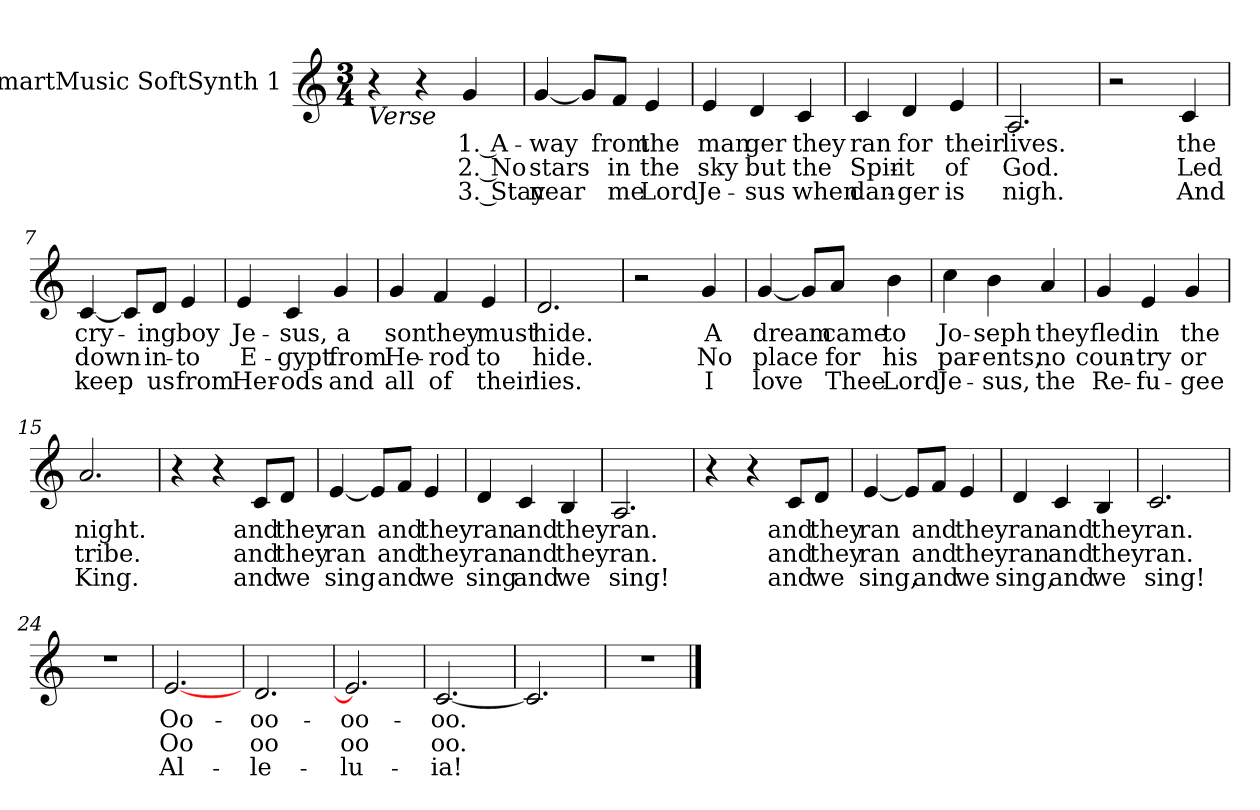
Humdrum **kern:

**kern	**text	**text	**text
*part1	*part1	*part1	*part1
*staff1	*staff1	*staff1	*staff1
*I"SmartMusic SoftSynth 1	*	*	*
*clefG2	*	*	*
*k[]	*	*	*
*M3/4	*	*	*
=1	=1	=1	=1
!LO:TX:b:i:t=Verse	!	!	!
4r	.	.	.
4r	.	.	.
!	!LO:LY:b	!LO:LY:b	!LO:LY:b
4g/	1. A-	2. No	3. Stay
=2	=2	=2	=2
!	!LO:LY:b	!LO:LY:b	!LO:LY:b
[4g/	-way	stars	near
8g/L]	.	.	.
!	!LO:LY:b	!LO:LY:b	!LO:LY:b
8f/J	from	in	me
!	!LO:LY:b	!LO:LY:b	!LO:LY:b
4e/	the	the	Lord
=3	=3	=3	=3
!	!LO:LY:b	!LO:LY:b	!LO:LY:b
4e/	man-	sky	Je-
!	!LO:LY:b	!LO:LY:b	!LO:LY:b
4d/	-ger	but	-sus
!	!LO:LY:b	!LO:LY:b	!LO:LY:b
4c/	they	the	when
=4	=4	=4	=4
!	!LO:LY:b	!LO:LY:b	!LO:LY:b
4c/	ran	Spir-	dan-
!	!LO:LY:b	!LO:LY:b	!LO:LY:b
4d/	for	-it	-ger
!	!LO:LY:b	!LO:LY:b	!LO:LY:b
4e/	their	of	is
=5	=5	=5	=5
!	!LO:LY:b	!LO:LY:b	!LO:LY:b
2.A/	lives.	God.	nigh.
=6	=6	=6	=6
2r	.	.	.
!	!LO:LY:b	!LO:LY:b	!LO:LY:b
4c/	the	Led	And
!!LO:LB:g=z
=7	=7	=7	=7
!	!LO:LY:b	!LO:LY:b	!LO:LY:b
[4c/	cry-	down	keep
8c/L]	.	.	.
!	!LO:LY:b	!LO:LY:b	!LO:LY:b
8d/J	-ing	in-	us
!	!LO:LY:b	!LO:LY:b	!LO:LY:b
4e/	boy	-to	from
=8	=8	=8	=8
!	!LO:LY:b	!LO:LY:b	!LO:LY:b
4e/	Je-	E-	Her-
!	!LO:LY:b	!LO:LY:b	!LO:LY:b
4c/	-sus,	-gypt	-ods
!	!LO:LY:b	!LO:LY:b	!LO:LY:b
4g/	a	from	and
=9	=9	=9	=9
!	!LO:LY:b	!LO:LY:b	!LO:LY:b
4g/	son	He-	all
!	!LO:LY:b	!LO:LY:b	!LO:LY:b
4f/	they	-rod	of
!	!LO:LY:b	!LO:LY:b	!LO:LY:b
4e/	must	to	their
=10	=10	=10	=10
!	!LO:LY:b	!LO:LY:b	!LO:LY:b
2.d/	hide.	hide.	lies.
=11	=11	=11	=11
2r	.	.	.
!	!LO:LY:b	!LO:LY:b	!LO:LY:b
4g/	A	No	I
=12	=12	=12	=12
!	!LO:LY:b	!LO:LY:b	!LO:LY:b
[4g/	dream	place	love
8g/L]	.	.	.
!	!LO:LY:b	!LO:LY:b	!LO:LY:b
8a/J	came	for	Thee
!	!LO:LY:b	!LO:LY:b	!LO:LY:b
4b\	to	his	Lord
!!LO:LB:g=z
=13	=13	=13	=13
!	!LO:LY:b	!LO:LY:b	!LO:LY:b
4cc\	Jo-	par-	Je-
!	!LO:LY:b	!LO:LY:b	!LO:LY:b
4b\	-seph	-ents,	-sus,
!	!LO:LY:b	!LO:LY:b	!LO:LY:b
4a/	they	no	the
=14	=14	=14	=14
!	!LO:LY:b	!LO:LY:b	!LO:LY:b
4g/	fled	coun-	Re-
!	!LO:LY:b	!LO:LY:b	!LO:LY:b
4e/	in	-try	-fu-
!	!LO:LY:b	!LO:LY:b	!LO:LY:b
4g/	the	or	-gee
=15	=15	=15	=15
!	!LO:LY:b	!LO:LY:b	!LO:LY:b
2.a/	night.	tribe.	King.
=16	=16	=16	=16
4r	.	.	.
4r	.	.	.
!	!LO:LY:b	!LO:LY:b	!LO:LY:b
8c/L	and	and	and
!	!LO:LY:b	!LO:LY:b	!LO:LY:b
8d/J	they	they	we
=17	=17	=17	=17
!	!LO:LY:b	!LO:LY:b	!LO:LY:b
[4e/	ran	ran	sing
8e/L]	.	.	.
!	!LO:LY:b	!LO:LY:b	!LO:LY:b
8f/J	and	and	and
!	!LO:LY:b	!LO:LY:b	!LO:LY:b
4e/	they	they	we
=18	=18	=18	=18
!	!LO:LY:b	!LO:LY:b	!LO:LY:b
4d/	ran	ran	sing
!	!LO:LY:b	!LO:LY:b	!LO:LY:b
4c/	and	and	and
!	!LO:LY:b	!LO:LY:b	!LO:LY:b
4B/	they	they	we
!!LO:LB:g=z
=19	=19	=19	=19
!	!LO:LY:b	!LO:LY:b	!LO:LY:b
2.A/	ran.	ran.	sing!
=20	=20	=20	=20
4r	.	.	.
4r	.	.	.
!	!LO:LY:b	!LO:LY:b	!LO:LY:b
8c/L	and	and	and
!	!LO:LY:b	!LO:LY:b	!LO:LY:b
8d/J	they	they	we
=21	=21	=21	=21
!	!LO:LY:b	!LO:LY:b	!LO:LY:b
[4e/	ran	ran	sing,
8e/L]	.	.	.
!	!LO:LY:b	!LO:LY:b	!LO:LY:b
8f/J	and	and	and
!	!LO:LY:b	!LO:LY:b	!LO:LY:b
4e/	they	they	we
=22	=22	=22	=22
!	!LO:LY:b	!LO:LY:b	!LO:LY:b
4d/	ran	ran	sing,
!	!LO:LY:b	!LO:LY:b	!LO:LY:b
4c/	and	and	and
!	!LO:LY:b	!LO:LY:b	!LO:LY:b
4B/	they	they	we
=23	=23	=23	=23
!	!LO:LY:b	!LO:LY:b	!LO:LY:b
2.c/	ran.	ran.	sing!
=24	=24	=24	=24
2.r	.	.	.
!!LO:LB:g=z
=25	=25	=25	=25
!	!LO:LY:b	!LO:LY:b	!LO:LY:b
[2.e/	Oo-	Oo	Al-
=26	=26	=26	=26
!	!LO:LY:b	!LO:LY:b	!LO:LY:b
2.d/	-oo-	oo	-le-
=27	=27	=27	=27
!	!LO:LY:b	!LO:LY:b	!LO:LY:b
2.e/]	-oo-	oo	-lu-
=28	=28	=28	=28
!	!LO:LY:b	!LO:LY:b	!LO:LY:b
[2.c/	-oo.	oo.	-ia!
=29	=29	=29	=29
2.c/]	.	.	.
=30	=30	=30	=30
2.r	.	.	.
==	==	==	==
*-	*-	*-	*-
